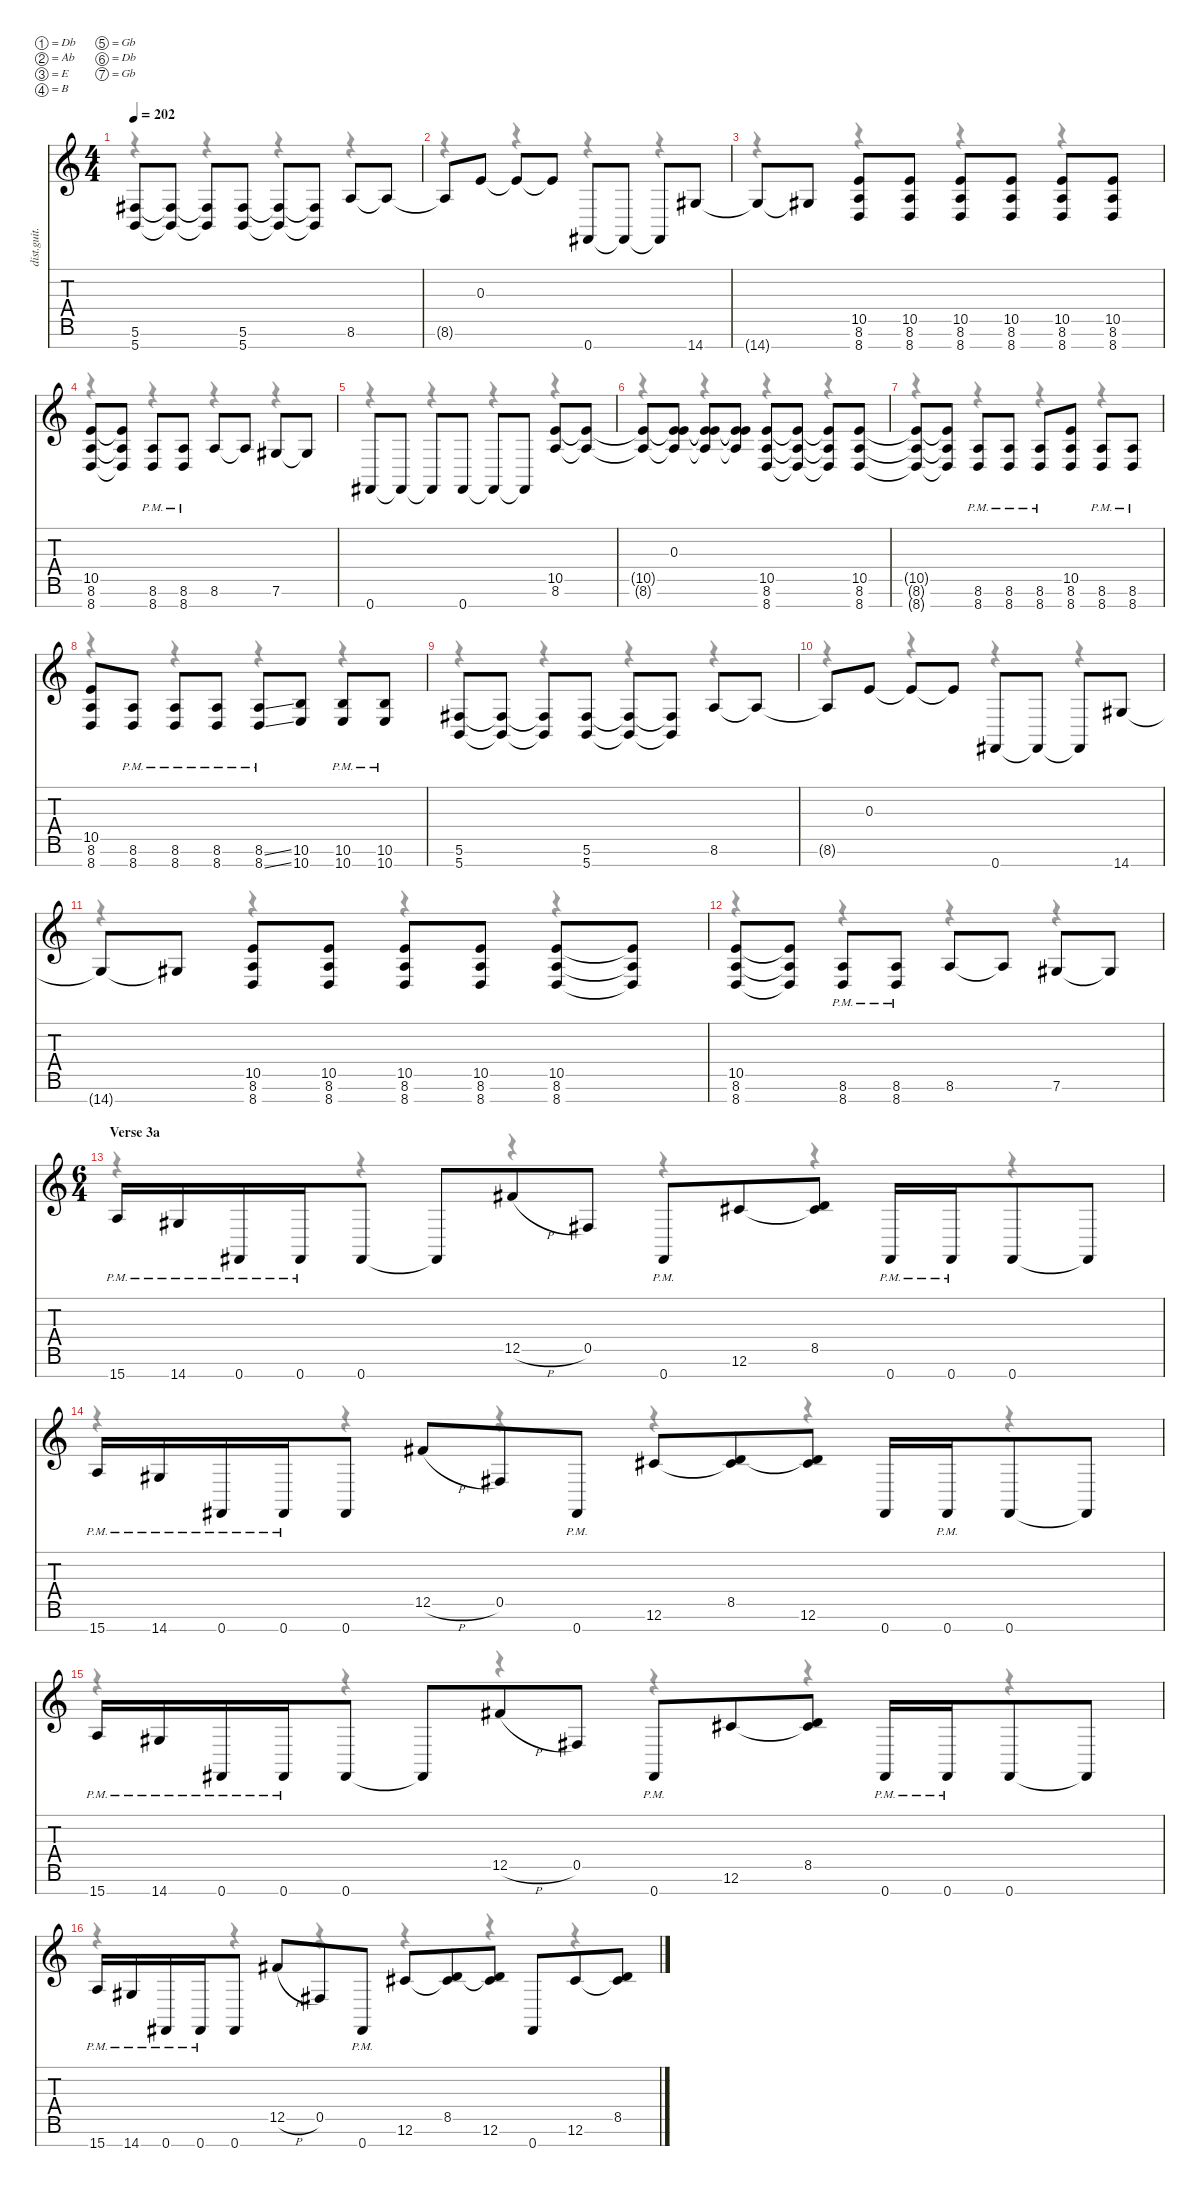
\defaultSystemsLayout 4
\hideDynamics
\bracketExtendMode nobrackets
\track ("Sean Price" "dist.guit.") {instrument distortionguitar}
\staff {score tabs}
\tuning (Db4 Ab3 E3 B2 Gb2 Db2 Gb1)
\voice
\ts (4 4)
\tempo 202
\clef g2
\ks c
(5.6{acc #} 5.7).8{dy f beam Up} (5.6{t acc #} 5.7{t}).8{beam Up} (5.6{t acc #} 5.7{t}).8{beam Up} (5.6{acc #} 5.7).8{beam Up} (5.6{t acc #} 5.7{t}).8{beam Up} (5.6{t acc #} 5.7{t}).8{beam Up} 8.6.8{beam Up} 8.6{t}.8{beam Up} |
8.6{t}.8{beam Up} 0.3.8{beam Up} 0.3{t}.8{beam Up} 0.3{t}.8{beam Up} 0.7{acc #}.8{beam Up} 0.7{t acc #}.8{beam Up} 0.7{t acc #}.8{beam Up} 14.7{acc #}.8{beam Up} |
14.7{t acc #}.8{beam Up} 14.7{t acc #}.8{beam Up} (10.5 8.6 8.7).8{beam Up} (10.5 8.6 8.7).8{beam Up} (10.5 8.6 8.7).8{beam Up} (10.5 8.6 8.7).8{beam Up} (10.5 8.6 8.7).8{beam Up} (10.5 8.6 8.7).8{beam Up} |
(10.5 8.6 8.7).8{beam Up} (10.5{t} 8.6{t} 8.7{t}).8{beam Up} (8.6{pm} 8.7{pm}).8{beam Up} (8.6{pm} 8.7{pm}).8{beam Up} 8.6.8{beam Up} 8.6{t}.8{beam Up} 7.6{acc #}.8{beam Up} 7.6{t acc #}.8{beam Up} |
0.7{acc #}.8{beam Up} 0.7{t acc #}.8{beam Up} 0.7{t acc #}.8{beam Up} 0.7{acc #}.8{beam Up} 0.7{t acc #}.8{beam Up} 0.7{t acc #}.8{beam Up} (10.5 8.6).8{beam Up} (10.5{t} 8.6{t}).8{beam Up} |
(10.5{t} 8.6{t}).8{beam Up} (0.3 10.5{t} 8.6{t}).8{beam Up} (0.3{t} 10.5{t} 8.6{t}).8{beam Up} (0.3{t} 10.5{t} 8.6{t}).8{beam Up} (10.5 8.6 8.7).8{beam Up} (10.5{t} 8.6{t} 8.7{t}).8{beam Up} (10.5{t} 8.6{t} 8.7{t}).8{beam Up} (10.5 8.6 8.7).8{beam Up} |
(10.5{t} 8.6{t} 8.7{t}).8{beam Up} (10.5{t} 8.6{t} 8.7{t}).8{beam Up} (8.6{pm} 8.7{pm}).8{beam Up} (8.6{pm} 8.7{pm}).8{beam Up} (8.6{pm} 8.7{pm}).8{beam Up} (10.5 8.6 8.7).8{beam Up} (8.6{pm} 8.7{pm}).8{beam Up} (8.6{pm} 8.7{pm}).8{beam Up} |
(10.5 8.6 8.7).8{beam Up} (8.6{pm} 8.7{pm}).8{beam Up} (8.6{pm} 8.7{pm}).8{beam Up} (8.6{pm} 8.7{pm}).8{beam Up} (8.6{ss} 8.7{ss pm}).8{beam Up} (10.6 10.7).8{beam Up} (10.6{pm} 10.7{pm}).8{beam Up} (10.6{pm} 10.7{pm}).8{beam Up} |
(5.6{acc #} 5.7).8{beam Up} (5.6{t acc #} 5.7{t}).8{beam Up} (5.6{t acc #} 5.7{t}).8{beam Up} (5.6{acc #} 5.7).8{beam Up} (5.6{t acc #} 5.7{t}).8{beam Up} (5.6{t acc #} 5.7{t}).8{beam Up} 8.6.8{beam Up} 8.6{t}.8{beam Up} |
8.6{t}.8{beam Up} 0.3.8{beam Up} 0.3{t}.8{beam Up} 0.3{t}.8{beam Up} 0.7{acc #}.8{beam Up} 0.7{t acc #}.8{beam Up} 0.7{t acc #}.8{beam Up} 14.7{acc #}.8{beam Up} |
14.7{t acc #}.8{beam Up} 14.7{t acc #}.8{beam Up} (10.5 8.6 8.7).8{beam Up} (10.5 8.6 8.7).8{beam Up} (10.5 8.6 8.7).8{beam Up} (10.5 8.6 8.7).8{beam Up} (10.5 8.6 8.7).8{beam Up} (10.5{t} 8.6{t} 8.7{t}).8{beam Up} |
(10.5 8.6 8.7).8{beam Up} (10.5{t} 8.6{t} 8.7{t}).8{beam Up} (8.6{pm} 8.7{pm}).8{beam Up} (8.6{pm} 8.7{pm}).8{beam Up} 8.6.8{beam Up} 8.6{t}.8{beam Up} 7.6{acc #}.8{beam Up} 7.6{t acc #}.8{beam Up} |
\ts (6 4)
\beaming (8 3 3 3 3)
\section ("" "Verse 3a")
15.7{pm}.16{beam Up} 14.7{pm acc #}.16{beam Up} 0.7{pm acc #}.16{beam Up} 0.7{pm acc #}.16{beam Up} 0.7{acc #}.8{beam Up} 0.7{t acc #}.8{beam Up} 12.5{h acc #}.8{beam Up} 0.5{acc #}.8{beam Up} 0.7{pm acc #}.8{beam Up} 12.6{acc #}.8{beam Up} (8.5 12.6{t acc #}).8{beam Up} 0.7{pm acc #}.16{beam Up} 0.7{pm acc #}.16{beam Up} 0.7{acc #}.8{beam Up} 0.7{t acc #}.8{beam Up} |
15.7{pm}.16{beam Up} 14.7{pm acc #}.16{beam Up} 0.7{pm acc #}.16{beam Up} 0.7{pm acc #}.16{beam Up} 0.7{acc #}.8{beam Up} 12.5{h acc #}.8{beam Up} 0.5{acc #}.8{beam Up} 0.7{pm acc #}.8{beam Up} 12.6{acc #}.8{beam Up} (8.5 12.6{t acc #}).8{beam Up} (8.5{t} 12.6{acc #}).8{beam Up} 0.7{acc #}.16{beam Up} 0.7{pm acc #}.16{beam Up} 0.7{acc #}.8{beam Up} 0.7{t acc #}.8{beam Up} |
15.7{pm}.16{beam Up} 14.7{pm acc #}.16{beam Up} 0.7{pm acc #}.16{beam Up} 0.7{pm acc #}.16{beam Up} 0.7{acc #}.8{beam Up} 0.7{t acc #}.8{beam Up} 12.5{h acc #}.8{beam Up} 0.5{acc #}.8{beam Up} 0.7{pm acc #}.8{beam Up} 12.6{acc #}.8{beam Up} (8.5 12.6{t acc #}).8{beam Up} 0.7{pm acc #}.16{beam Up} 0.7{pm acc #}.16{beam Up} 0.7{acc #}.8{beam Up} 0.7{t acc #}.8{beam Up} |
15.7{pm}.16{beam Up} 14.7{pm acc #}.16{beam Up} 0.7{pm acc #}.16{beam Up} 0.7{pm acc #}.16{beam Up} 0.7{acc #}.8{beam Up} 12.5{h acc #}.8{beam Up} 0.5{acc #}.8{beam Up} 0.7{pm acc #}.8{beam Up} 12.6{acc #}.8{beam Up} (8.5 12.6{t acc #}).8{beam Up} (8.5{t} 12.6{acc #}).8{beam Up} 0.7{acc #}.8{beam Up} 12.6{acc #}.8{beam Up} (8.5 12.6{t acc #}).8{beam Up}
\voice
\clef g2
\ottava regular
\simile none
\ks c
r.4{dy mf beam Down} r.4{beam Down} r.4{beam Down} r.4{beam Down} |
r.4{beam Down} r.4{beam Down} r.4{beam Down} r.4{beam Down} |
r.4{beam Down} r.4{beam Down} r.4{beam Down} r.4{beam Down} |
r.4{beam Down} r.4{beam Down} r.4{beam Down} r.4{beam Down} |
r.4{beam Down} r.4{beam Down} r.4{beam Down} r.4{beam Down} |
r.4{beam Down} r.4{beam Down} r.4{beam Down} r.4{beam Down} |
r.4{beam Down} r.4{beam Down} r.4{beam Down} r.4{beam Down} |
r.4{beam Down} r.4{beam Down} r.4{beam Down} r.4{beam Down} |
r.4{beam Down} r.4{beam Down} r.4{beam Down} r.4{beam Down} |
r.4{beam Down} r.4{beam Down} r.4{beam Down} r.4{beam Down} |
r.4{beam Down} r.4{beam Down} r.4{beam Down} r.4{beam Down} |
r.4{beam Down} r.4{beam Down} r.4{beam Down} r.4{beam Down} |
r.4{beam Down} r.4{beam Down} r.4{beam Down} r.4{beam Down} r.4{beam Down} r.4{beam Down} |
r.4{beam Down} r.4{beam Down} r.4{beam Down} r.4{beam Down} r.4{beam Down} r.4{beam Down} |
r.4{beam Down} r.4{beam Down} r.4{beam Down} r.4{beam Down} r.4{beam Down} r.4{beam Down} |
r.4{beam Down} r.4{beam Down} r.4{beam Down} r.4{beam Down} r.4{beam Down} r.4{beam Down}
